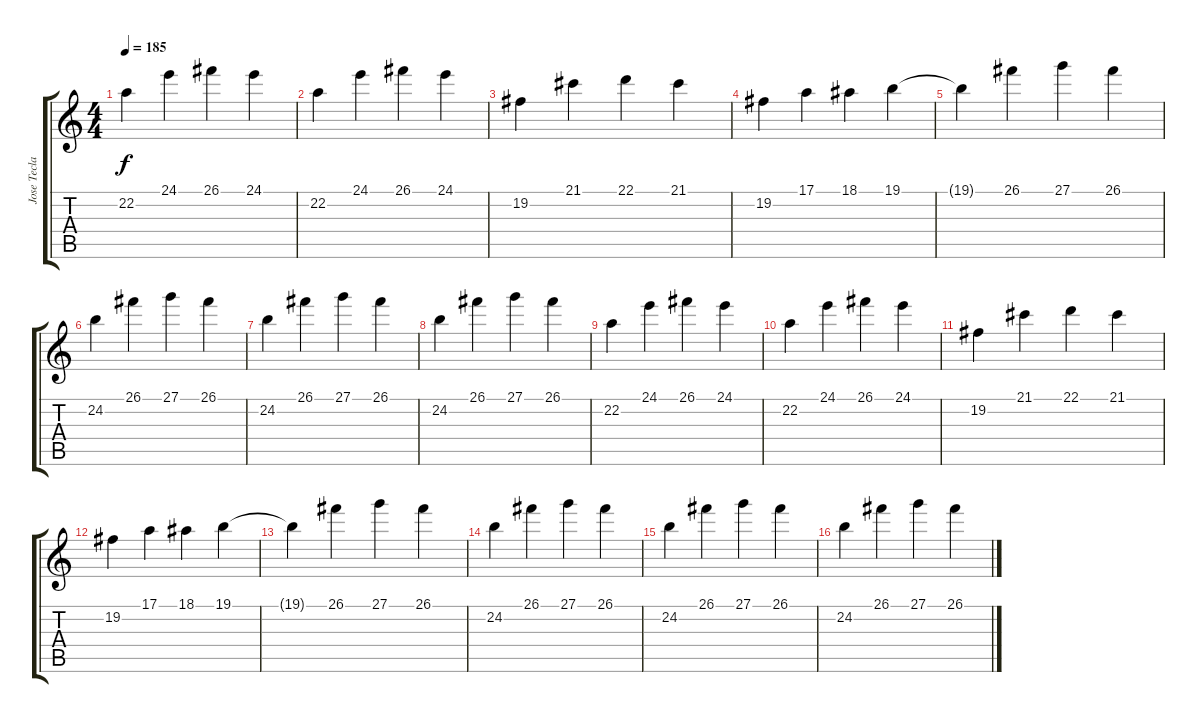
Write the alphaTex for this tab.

\track ("Jose Teclado" "Jose Tecla") {instrument electricgrandpiano}
\staff {score tabs}
\tuning (E4 B3 G3 D3 A2 E2) {hide}
\ts (4 4)
\tempo 185
\clef g2
\ks c
22.2.4{dy f} 24.1.4 26.1.4 24.1.4 |
22.2.4 24.1.4 26.1.4 24.1.4 |
19.2.4 21.1.4 22.1.4 21.1.4 |
19.2.4 17.1.4 18.1.4 19.1.4 |
19.1{t}.4 26.1.4 27.1.4 26.1.4 |
24.2.4 26.1.4 27.1.4 26.1.4 |
24.2.4 26.1.4 27.1.4 26.1.4 |
24.2.4 26.1.4 27.1.4 26.1.4 |
22.2.4 24.1.4 26.1.4 24.1.4 |
22.2.4 24.1.4 26.1.4 24.1.4 |
19.2.4 21.1.4 22.1.4 21.1.4 |
19.2.4 17.1.4 18.1.4 19.1.4 |
19.1{t}.4 26.1.4 27.1.4 26.1.4 |
24.2.4 26.1.4 27.1.4 26.1.4 |
24.2.4 26.1.4 27.1.4 26.1.4 |
24.2.4 26.1.4 27.1.4 26.1.4
